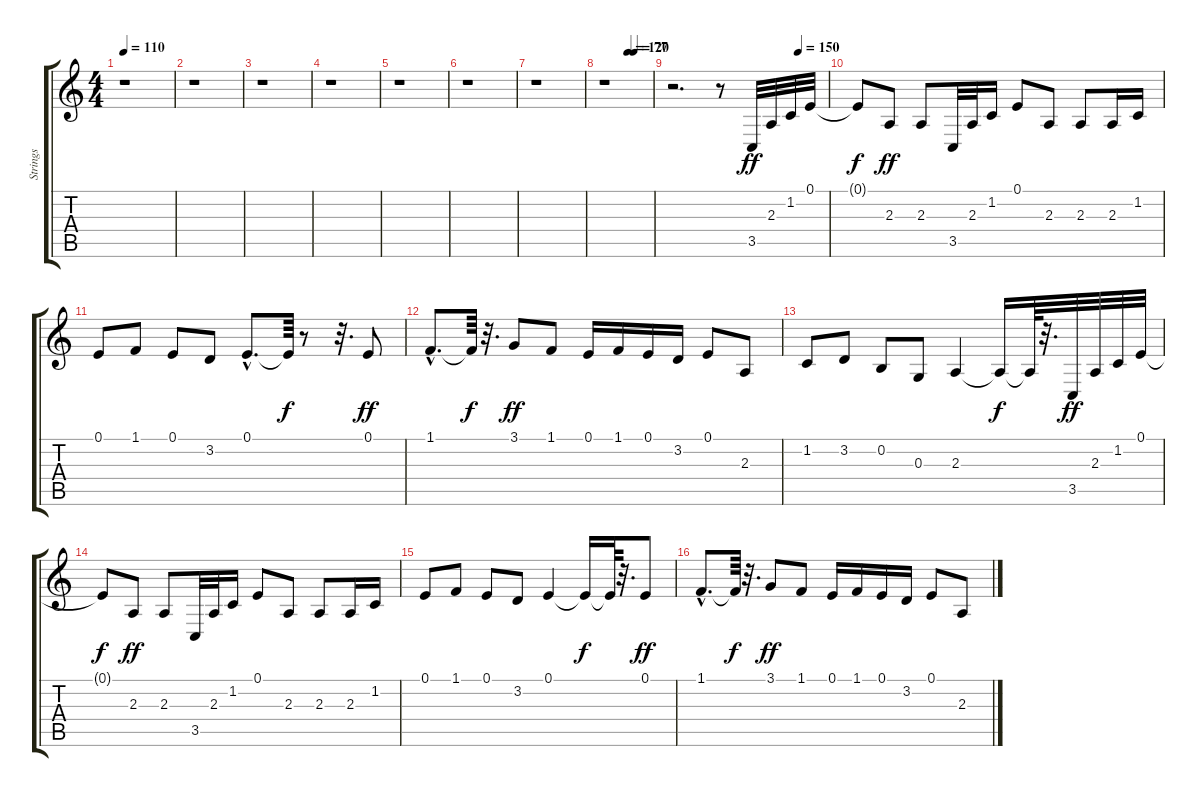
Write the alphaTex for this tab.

\track ("Strings" "Strings") {instrument stringensemble1}
\staff {score tabs}
\tuning (E4 B3 G3 D3 A2 E2) {hide}
\ts (4 4)
\tempo 110
\clef g2
\ks c
r.1{dy ff instrument stringensemble1} |
r.1 |
r.1 |
r.1 |
r.1 |
r.1 |
r.1 |
\tempo (120 0.5)
\tempo (77 0.625)
r.1 |
\tempo (150 0.8125)
r.2{d} r.8 3.5.32 2.3.32 1.2.32 0.1.32 |
0.1{t}.8{dy f} 2.3.8{dy ff} 2.3.8 3.5.32 2.3.32 1.2.16 0.1.8 2.3.8 2.3.8 2.3.16 1.2.16 |
0.1.8 1.1.8 0.1.8 3.2.8 0.1{hac}.8{d} 0.1{t}.64{dy f} r.8 r.32{d} 0.1.8{dy ff} |
1.1{hac}.8{d} 1.1{t}.64{dy f} r.32{d} 3.1.8{dy ff} 1.1.8 0.1.16 1.1.16 0.1.16 3.2.16 0.1.8 2.3.8 |
1.2.8 3.2.8 0.2.8 0.3.8 2.3.4 2.3{t}.16{dy f} 2.3{t}.64 r.32{d} 3.5.32{dy ff} 2.3.32 1.2.32 0.1.32 |
0.1{t}.8{dy f} 2.3.8{dy ff} 2.3.8 3.5.32 2.3.32 1.2.16 0.1.8 2.3.8 2.3.8 2.3.16 1.2.16 |
0.1.8 1.1.8 0.1.8 3.2.8 0.1.4 0.1{t}.16{dy f} 0.1{t}.64 r.32{d} 0.1.8{dy ff} |
1.1{hac}.8{d} 1.1{t}.64{dy f} r.32{d} 3.1.8{dy ff} 1.1.8 0.1.16 1.1.16 0.1.16 3.2.16 0.1.8 2.3.8
